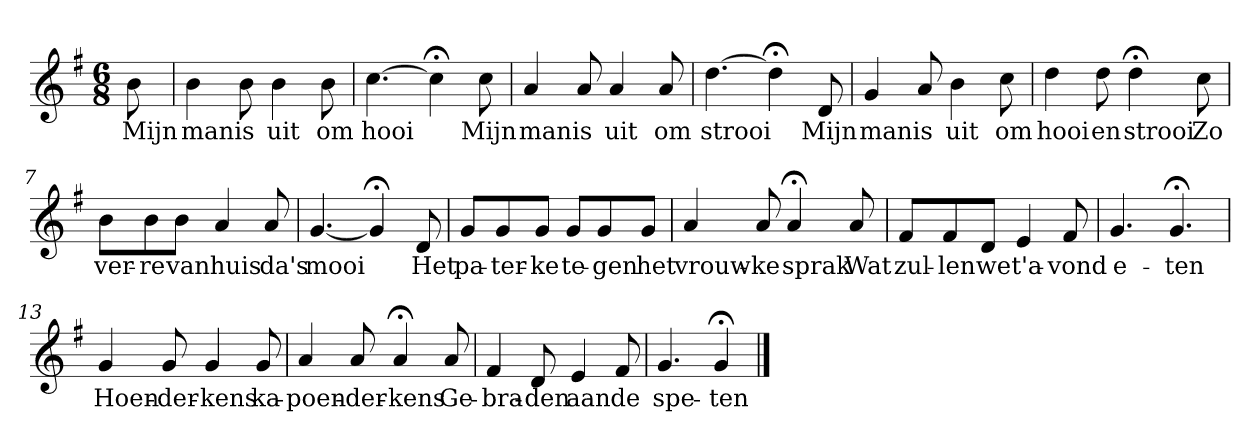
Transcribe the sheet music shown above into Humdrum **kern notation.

**kern	**text
*part1	*part1
*staff1	*staff1
*k[f#]	*
*G:	*
*M6/8	*
*MM120	*
=	=
8b	Mijn
=1	=1
4b	man
8b	is
4b	uit
8b	om
=2	=2
[4.cc	hooi
4cc;<]	.
8cc	Mijn
=3	=3
4a	man
8a	is
4a	uit
8a	om
=4	=4
[4.dd	strooi
4dd;<]	.
8d	Mijn
=5	=5
4g	man
8a	is
4b	uit
8cc	om
=6	=6
4dd	hooi
8dd	en
4dd;<	strooi
8cc	Zo
=7	=7
8bL	ver-
8b	-re
8bJ	van
4a	huis
8a	da's
=8	=8
[4.g	mooi
4g;<]	.
8d	Het
=9	=9
8gL	pa-
8g	-ter-
8gJ	-ke
8gL	te-
8g	-gen
8gJ	het
=10	=10
4a	vrouw-
8a	-ke
4a;<	sprak
8a	Wat
=11	=11
8f#L	zul-
8f#	-len
8dJ	we
4e	t'a-
8f#	-vond
=12	=12
4.g	e-
4.g;<	-ten
=13	=13
4g	Hoen-
8g	-der-
4g	-kens
8g	ka-
=14	=14
4a	-poen-
8a	-der-
4a;<	-kens
8a	Ge-
=15	=15
4f#	-bra-
8d	-den
4e	aan
8f#	de
=16	=16
4.g	spe-
4g;<	-ten
==	==
*-	*-
